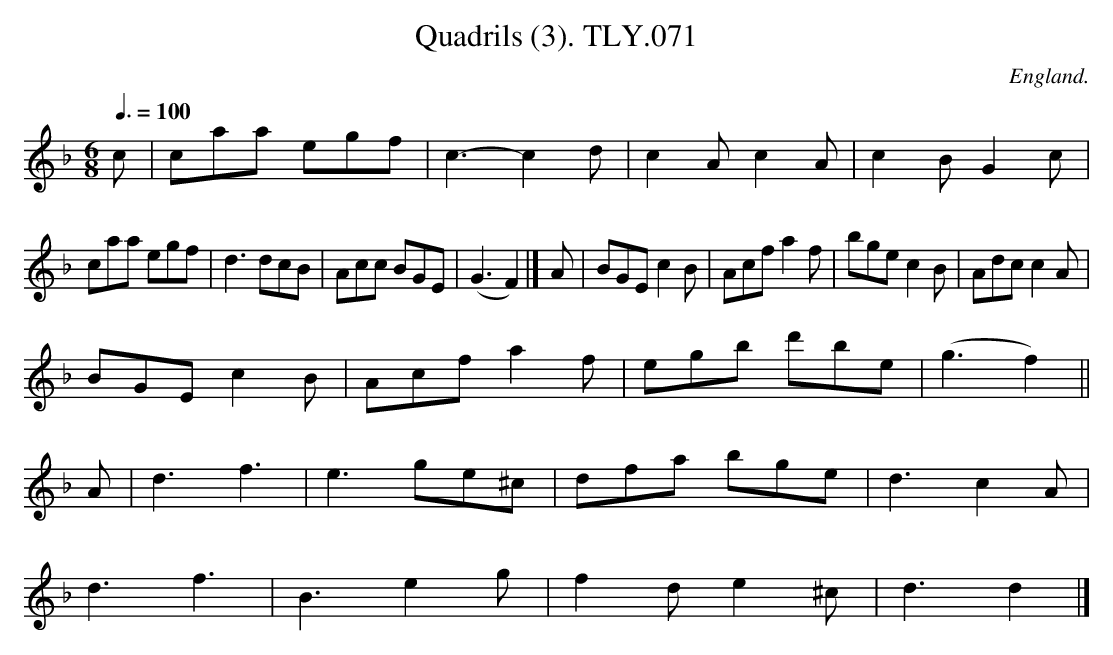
X:1
T:Quadrils (3). TLY.071
L:1/8
M:6/8
O:England.
Q:3/8=100
K:F
c| caa egf| c3- c2 d|c2 A c2 A| c2B G2c|!
caa egf| d3 dcB| Acc BGE| (G3F2)|]
A|BGE c2 B| Acf a2 f| bge c2B|Adc c2 A|!
BGE c2 B| Acf a2 f| egb d'be| (g3f2)||!
A|d3f3| e3 ge^c| dfa bge| d3 c2 A|!
d3 f3 |B3 e2g| f2 d e2 ^c| d3 d2|]
